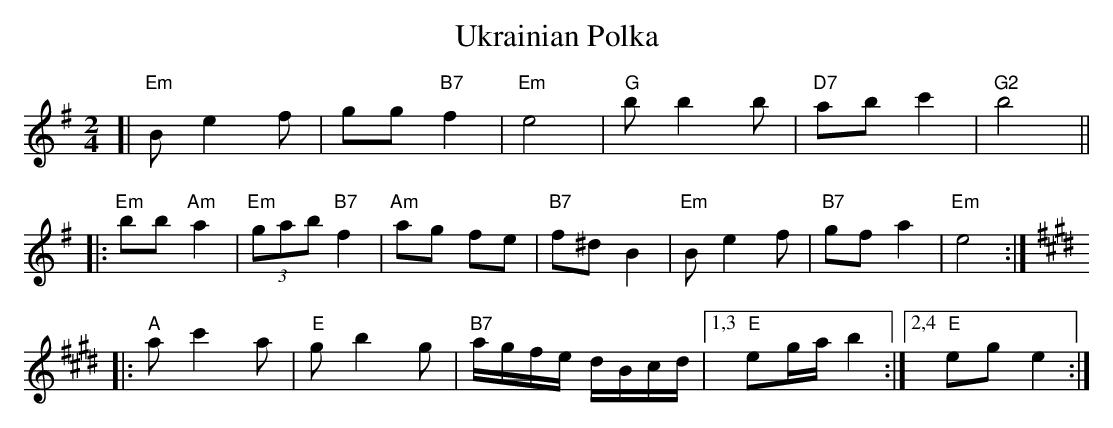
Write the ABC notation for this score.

X:1
T: Ukrainian Polka
M: 2/4
L: 1/16
K: Em
[| "Em"B2 e4 f2 | g2g2 "B7"f4 \
| "Em"e8 | "G"b2 b4 b2 \
| "D7"a2b2 c'4 | "G2"b8 ||
|: "Em"b2b2 "Am"a4 | "Em"(3g2a2b2 "B7"f4 \
| "Am"a2g2 f2e2 | "B7"f2^d2 B4 \
| "Em"B2e4 f2 | "B7"g2f2 a4 \
| "Em"e8 :|
K: E
|: "A"a2 c'4 a2 | "E"g2 b4 g2 \
| "B7"agfe dBcd |1,3 "E"e2ga b4 :|2,4 "E"e2g2 e4 :|
